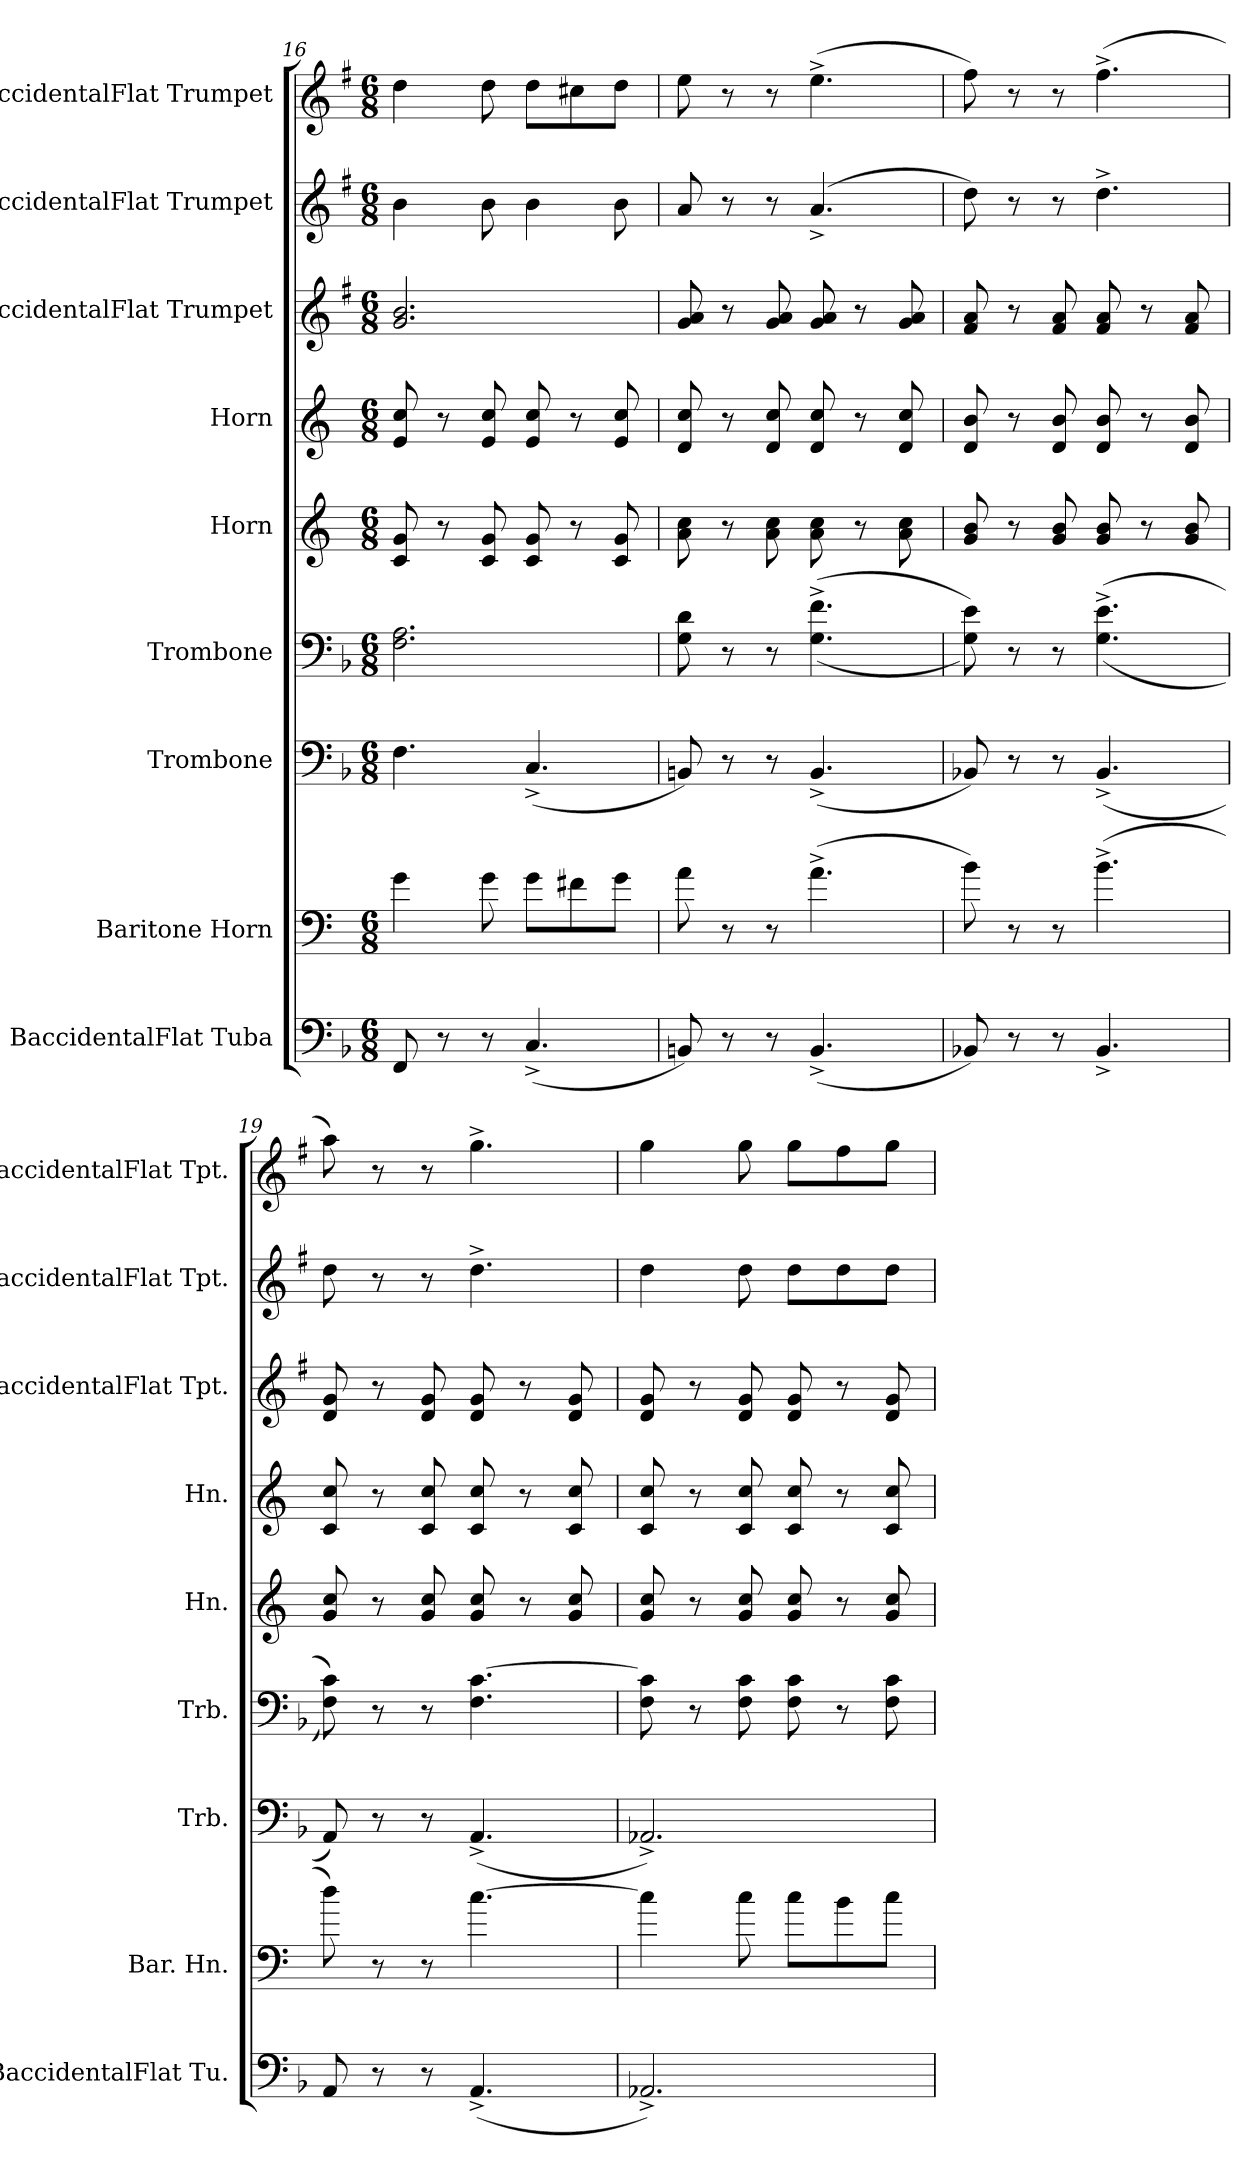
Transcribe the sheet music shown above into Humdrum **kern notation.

**kern	**kern	**kern	**kern	**kern	**kern	**kern	**kern	**kern
*part9	*part8	*part7	*part6	*part5	*part4	*part3	*part2	*part1
*staff9	*staff8	*staff7	*staff6	*staff5	*staff4	*staff3	*staff2	*staff1
*I"BaccidentalFlat Tuba	*I"Baritone Horn	*I"Trombone	*I"Trombone	*I"Horn	*I"Horn	*I"BaccidentalFlat Trumpet	*I"BaccidentalFlat Trumpet	*I"BaccidentalFlat Trumpet
*I'BaccidentalFlat Tu.	*I'Bar. Hn.	*I'Trb.	*I'Trb.	*I'Hn.	*I'Hn.	*I'BaccidentalFlat Tpt.	*I'BaccidentalFlat Tpt.	*I'BaccidentalFlat Tpt.
*clefF4	*clefF4	*clefF4	*clefF4	*clefG2	*clefG2	*clefG2	*clefG2	*clefG2
*	*ITrd4c7	*	*	*ITrd4c7	*ITrd4c7	*ITrd1c2	*ITrd1c2	*ITrd1c2
*k[b-]	*k[b-]	*k[b-]	*k[b-]	*k[b-]	*k[b-]	*k[b-]	*k[b-]	*k[b-]
*M6/8	*M6/8	*M6/8	*M6/8	*M6/8	*M6/8	*M6/8	*M6/8	*M6/8
=16	=16	=16	=16	=16	=16	=16	=16	=16
8FF/	4c\	4.F\	2.F\ 2.A\	8F/ 8c/	8A/ 8f/	2.f/ 2.a/	4a\	4cc\
8r	.	.	.	8r	8r	.	.	.
8r	8c\	.	.	8F/ 8c/	8A/ 8f/	.	8a\	8cc\
(4.C^/	8c\L	(4.C^/	.	8F/ 8c/	8A/ 8f/	.	4a\	8cc\L
.	8Bn\	.	.	8r	8r	.	.	8bn\
.	8c\J	.	.	8F/ 8c/	8A/ 8f/	.	8a\	8cc\J
!!LO:PB:g=z
=17	=17	=17	=17	=17	=17	=17	=17	=17
8BBn/)	8d\	8BBn/)	8G\ 8d\	8d\ 8f\	8G/ 8f/	8f/ 8g/	8g/	8dd\
8r	8r	8r	8r	8r	8r	8r	8r	8r
8r	8r	8r	8r	8d\ 8f\	8G/ 8f/	8f/ 8g/	8r	8r
(4.BB^/	(4.d^\	(4.BB^/	((4.G\^ 4.f\^	8d\ 8f\	8G/ 8f/	8f/ 8g/	(4.g^/	(4.dd^\
.	.	.	.	8r	8r	8r	.	.
.	.	.	.	8d\ 8f\	8G/ 8f/	8f/ 8g/	.	.
=18	=18	=18	=18	=18	=18	=18	=18	=18
8BB-X/)	8e\)	8BB-X/)	8G\ 8e\))	8c/ 8e/	8G/ 8e/	8e/ 8g/	8cc\)	8ee\)
8r	8r	8r	8r	8r	8r	8r	8r	8r
8r	8r	8r	8r	8c/ 8e/	8G/ 8e/	8e/ 8g/	8r	8r
4.BB-^/	(4.e^\	(4.BB-^/	((4.G\^ 4.e\^	8c/ 8e/	8G/ 8e/	8e/ 8g/	4.cc^\	(4.ee^\
.	.	.	.	8r	8r	8r	.	.
.	.	.	.	8c/ 8e/	8G/ 8e/	8e/ 8g/	.	.
=19	=19	=19	=19	=19	=19	=19	=19	=19
8AA/	8g\)	8AA/)	8F\ 8c\))	8c/ 8f/	8F/ 8f/	8c/ 8f/	8cc\	8gg\)
8r	8r	8r	8r	8r	8r	8r	8r	8r
8r	8r	8r	8r	8c/ 8f/	8F/ 8f/	8c/ 8f/	8r	8r
(4.AA^/	[4.f\	(4.AA^/	4.F\ [4.c\	8c/ 8f/	8F/ 8f/	8c/ 8f/	4.cc^\	4.ff^\
.	.	.	.	8r	8r	8r	.	.
.	.	.	.	8c/ 8f/	8F/ 8f/	8c/ 8f/	.	.
=20	=20	=20	=20	=20	=20	=20	=20	=20
2.AA-X^/)	4f\]	2.AA-X^/)	8F\ 8c\]	8c/ 8f/	8F/ 8f/	8c/ 8f/	4cc\	4ff\
.	.	.	8r	8r	8r	8r	.	.
.	8f\	.	8F\ 8c\	8c/ 8f/	8F/ 8f/	8c/ 8f/	8cc\	8ff\
.	8f\L	.	8F\ 8c\	8c/ 8f/	8F/ 8f/	8c/ 8f/	8cc\L	8ff\L
.	8e\	.	8r	8r	8r	8r	8cc\	8ee\
.	8f\J	.	8F\ 8c\	8c/ 8f/	8F/ 8f/	8c/ 8f/	8cc\J	8ff\J
=	=	=	=	=	=	=	=	=
*-	*-	*-	*-	*-	*-	*-	*-	*-
